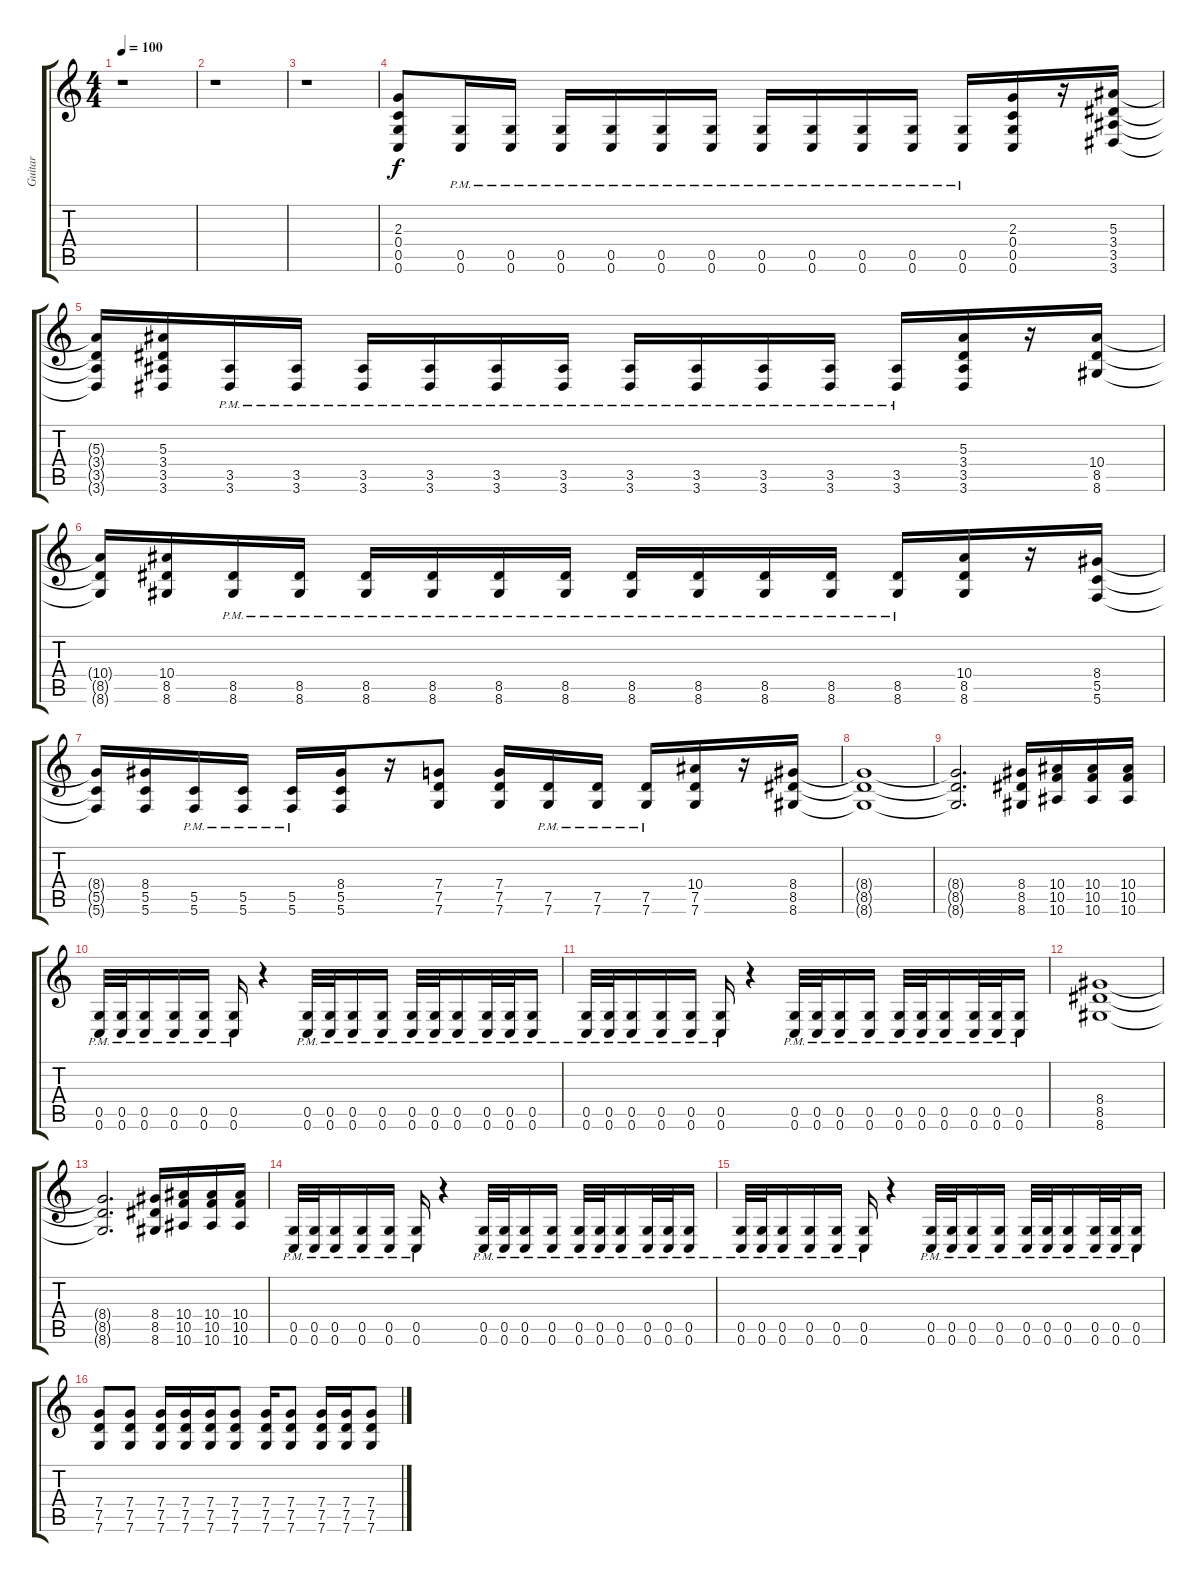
\track ("Guitar" "Guitar") {instrument distortionguitar}
\staff {score tabs}
\tuning (D4 A3 F3 C3 G2 C2) {hide}
\ts (4 4)
\tempo 100
\clef g2
\ks c
r.1{dy f} |
r.1 |
r.1 |
(2.3 0.4 0.5 0.6).8 (0.5{pm} 0.6{pm}).16 (0.5{pm} 0.6{pm}).16 (0.5{pm} 0.6{pm}).16 (0.5{pm} 0.6{pm}).16 (0.5{pm} 0.6{pm}).16 (0.5{pm} 0.6{pm}).16 (0.5{pm} 0.6{pm}).16 (0.5{pm} 0.6{pm}).16 (0.5{pm} 0.6{pm}).16 (0.5{pm} 0.6{pm}).16 (0.5{pm} 0.6{pm}).16 (2.3 0.4 0.5 0.6).16 r.16 (5.3 3.4 3.5 3.6).16 |
(5.3{t} 3.4{t} 3.5{t} 3.6{t}).16 (5.3 3.4 3.5 3.6).16 (3.5{pm} 3.6{pm}).16 (3.5{pm} 3.6{pm}).16 (3.5{pm} 3.6{pm}).16 (3.5{pm} 3.6{pm}).16 (3.5{pm} 3.6{pm}).16 (3.5{pm} 3.6{pm}).16 (3.5{pm} 3.6{pm}).16 (3.5{pm} 3.6{pm}).16 (3.5{pm} 3.6{pm}).16 (3.5{pm} 3.6{pm}).16 (3.5{pm} 3.6{pm}).16 (5.3 3.4 3.5 3.6).16 r.16 (10.4 8.5 8.6).16 |
(10.4{t} 8.5{t} 8.6{t}).16 (10.4 8.5 8.6).16 (8.5{pm} 8.6{pm}).16 (8.5{pm} 8.6{pm}).16 (8.5{pm} 8.6{pm}).16 (8.5{pm} 8.6{pm}).16 (8.5{pm} 8.6{pm}).16 (8.5{pm} 8.6{pm}).16 (8.5{pm} 8.6{pm}).16 (8.5{pm} 8.6{pm}).16 (8.5{pm} 8.6{pm}).16 (8.5{pm} 8.6{pm}).16 (8.5{pm} 8.6{pm}).16 (10.4 8.5 8.6).16 r.16 (8.4 5.5 5.6).16 |
(8.4{t} 5.5{t} 5.6{t}).16 (8.4 5.5 5.6).16 (5.5{pm} 5.6{pm}).16 (5.5{pm} 5.6{pm}).16 (5.5{pm} 5.6{pm}).16 (8.4 5.5 5.6).16 r.16 (7.4 7.5 7.6).8 (7.4 7.5 7.6).16 (7.5{pm} 7.6{pm}).16 (7.5{pm} 7.6{pm}).16 (7.5{pm} 7.6{pm}).16 (10.4 7.5 7.6).16 r.16 (8.4 8.5 8.6).16 |
(8.4{t} 8.5{t} 8.6{t}).1 |
(8.4{t} 8.5{t} 8.6{t}).2{d} (8.4 8.5 8.6).16 (10.4 10.5 10.6).16 (10.4 10.5 10.6).16 (10.4 10.5 10.6).16 |
(0.5{pm} 0.6{pm}).32 (0.5{pm} 0.6{pm}).32 (0.5{pm} 0.6{pm}).16 (0.5{pm} 0.6{pm}).16 (0.5{pm} 0.6{pm}).16 (0.5{pm} 0.6{pm}).16 r.4 (0.5{pm} 0.6{pm}).32 (0.5{pm} 0.6{pm}).32 (0.5{pm} 0.6{pm}).16 (0.5{pm} 0.6{pm}).16 (0.5{pm} 0.6{pm}).32 (0.5{pm} 0.6{pm}).32 (0.5{pm} 0.6{pm}).16 (0.5{pm} 0.6{pm}).32 (0.5{pm} 0.6{pm}).32 (0.5{pm} 0.6{pm}).16 |
(0.5{pm} 0.6{pm}).32 (0.5{pm} 0.6{pm}).32 (0.5{pm} 0.6{pm}).16 (0.5{pm} 0.6{pm}).16 (0.5{pm} 0.6{pm}).16 (0.5{pm} 0.6{pm}).16 r.4 (0.5{pm} 0.6{pm}).32 (0.5{pm} 0.6{pm}).32 (0.5{pm} 0.6{pm}).16 (0.5{pm} 0.6{pm}).16 (0.5{pm} 0.6{pm}).32 (0.5{pm} 0.6{pm}).32 (0.5{pm} 0.6{pm}).16 (0.5{pm} 0.6{pm}).32 (0.5{pm} 0.6{pm}).32 (0.5{pm} 0.6{pm}).16 |
(8.4 8.5 8.6).1 |
(8.4{t} 8.5{t} 8.6{t}).2{d} (8.4 8.5 8.6).16 (10.4 10.5 10.6).16 (10.4 10.5 10.6).16 (10.4 10.5 10.6).16 |
(0.5{pm} 0.6{pm}).32 (0.5{pm} 0.6{pm}).32 (0.5{pm} 0.6{pm}).16 (0.5{pm} 0.6{pm}).16 (0.5{pm} 0.6{pm}).16 (0.5{pm} 0.6{pm}).16 r.4 (0.5{pm} 0.6{pm}).32 (0.5{pm} 0.6{pm}).32 (0.5{pm} 0.6{pm}).16 (0.5{pm} 0.6{pm}).16 (0.5{pm} 0.6{pm}).32 (0.5{pm} 0.6{pm}).32 (0.5{pm} 0.6{pm}).16 (0.5{pm} 0.6{pm}).32 (0.5{pm} 0.6{pm}).32 (0.5{pm} 0.6{pm}).16 |
(0.5{pm} 0.6{pm}).32 (0.5{pm} 0.6{pm}).32 (0.5{pm} 0.6{pm}).16 (0.5{pm} 0.6{pm}).16 (0.5{pm} 0.6{pm}).16 (0.5{pm} 0.6{pm}).16 r.4 (0.5{pm} 0.6{pm}).32 (0.5{pm} 0.6{pm}).32 (0.5{pm} 0.6{pm}).16 (0.5{pm} 0.6{pm}).16 (0.5{pm} 0.6{pm}).32 (0.5{pm} 0.6{pm}).32 (0.5{pm} 0.6{pm}).16 (0.5{pm} 0.6{pm}).32 (0.5{pm} 0.6{pm}).32 (0.5{pm} 0.6{pm}).16 |
(7.4 7.5 7.6).8 (7.4 7.5 7.6).8 (7.4 7.5 7.6).16 (7.4 7.5 7.6).16 (7.4 7.5 7.6).16 (7.4 7.5 7.6).8 (7.4 7.5 7.6).16 (7.4 7.5 7.6).8 (7.4 7.5 7.6).16 (7.4 7.5 7.6).16 (7.4 7.5 7.6).8
